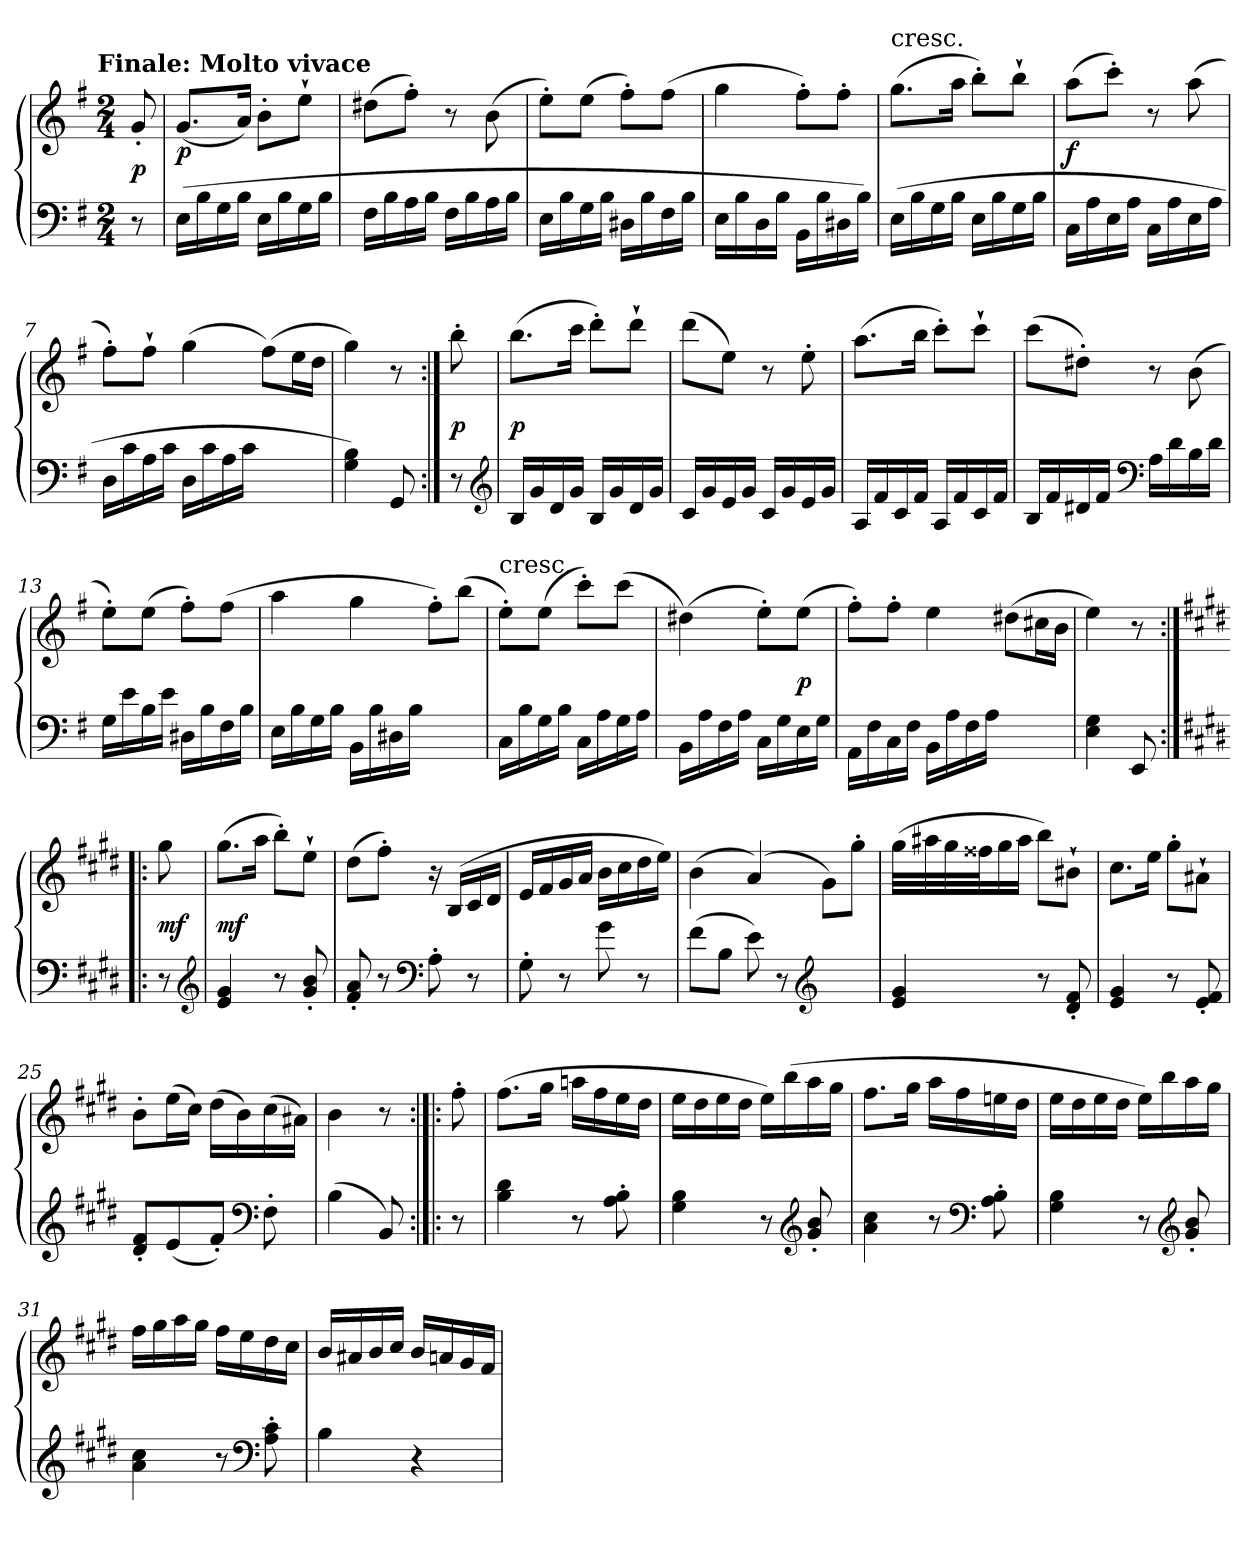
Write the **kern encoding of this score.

**kern	**kern	**dynam
*part1	*part1	*part1
*staff2	*staff1	*staff1/2
*clefF4	*clefG2	*
*k[f#]	*k[f#]	*
*e:	*e:	*
!!LO:TX:omd:t=Finale&colon; Molto vivace
*M2/4	*M2/4	*
*MM160	*MM160	*
=	=	=
8r	8g'/	p
=1	=1	=1
(16E\LL	(8.g/L	p
16B\	.	.
16G\	.	.
16B\JJ	16a/Jk)	.
16E\LL	8b'\L	.
16B\	.	.
16G\	8ee`\J	.
16B\JJ	.	.
=2	=2	=2
16F#\LL	(8dd#X\L	.
16B\	.	.
16A\	8ff#'\J)	.
16B\JJ	.	.
16F#\LL	8r	.
16B\	.	.
16A\	(8b\	.
16B\JJ	.	.
=3	=3	=3
16E\LL	8ee'\L)	.
16B\	.	.
16G\	(8ee\J	.
16B\JJ	.	.
16D#X\LL	8ff#'\L)	.
16B\	.	.
16F#\	(8ff#\J	.
16B\JJ	.	.
=4	=4	=4
16E\LL	4gg\	.
16B\	.	.
16D\	.	.
16B\JJ	.	.
16BB\LL	8ff#'\L)	.
16B\	.	.
16D#X\	8ff#'\J	.
16B\JJ)	.	.
=5	=5	=5
!	!LO:TX:t=cresc.	!
(16E\LL	(8.gg\L	.
16B\	.	.
16G\	.	.
16B\JJ	16aa\Jk	.
16E\LL	8bb'\L)	.
16B\	.	.
16G\	8bb`\J	.
16B\JJ	.	.
=6	=6	=6
16C\LL	(8aa\L	f
16A\	.	.
16E\	8ccc'\J)	.
16A\JJ	.	.
16C\LL	8r	.
16A\	.	.
16E\	(8aa\	.
16A\JJ	.	.
=7	=7	=7
16D\LL	8ff#'\L)	.
16c\	.	.
16A\	8ff#`\J	.
16c\JJ	.	.
16D\LL	(4gg	.
16c\	.	.
16A\	.	.
16c\JJ	.	.
4ryy	(8ff#\L)	.
.	16ee\L	.
.	16dd\JJ	.
=8	=8	=8
4G\ 4B\)	4gg\)	.
8GG/	8r	.
=:|!	=:|!	=:|!
8r	8bb'\	p
*clefG2	*	*
=9	=9	=9
16B/LL	(8.bb\L	p
16g/	.	.
16d/	.	.
16g/JJ	16ccc\Jk	.
16B/LL	8ddd'\L)	.
16g/	.	.
16d/	8ddd`\J	.
16g/JJ	.	.
=10	=10	=10
16c/LL	(8ddd\L	.
16g/	.	.
16e/	8ee\J)	.
16g/JJ	.	.
16c/LL	8r	.
16g/	.	.
16e/	8ee'\	.
16g/JJ	.	.
=11	=11	=11
16A/LL	(8.aa\L	.
16f#/	.	.
16c/	.	.
16f#/JJ	16bb\Jk	.
16A/LL	8ccc'\L)	.
16f#/	.	.
16c/	8ccc`\J	.
16f#/JJ	.	.
=12	=12	=12
16B/LL	(8ccc\L	.
16f#/	.	.
16d#X/	8dd#X'\J)	.
16f#/JJ	.	.
*clefF4	*	*
16A\LL	8r	.
16d#\	.	.
16B\	(8b\	.
16d#\JJ	.	.
=13	=13	=13
16G\LL	8ee'\L)	.
16e\	.	.
16B\	(8ee\J	.
16e\JJ	.	.
16D#X\LL	8ff#'\L)	.
16B\	.	.
16F#\	(8ff#\J	.
16B\JJ	.	.
=14	=14	=14
16E\LL	4aa	.
16B\	.	.
16G\	.	.
16B\JJ	.	.
16BB\LL	4gg\	.
16B\	.	.
16D#X\	.	.
16B\JJ	.	.
4ryy	8ff#'\L)	.
.	(8bb\J	.
=15	=15	=15
!	!LO:TX:t=cresc.	!
16C\LL	8ee'\L)	.
16B\	.	.
16G\	(8ee\J	.
16B\JJ	.	.
16C\LL	8ccc'\L)	.
16A\	.	.
16G\	(8ccc\J	.
16A\JJ	.	.
=16	=16	=16
16BB\LL	(4dd#X\)	.
16A\	.	.
16F#\	.	.
16A\JJ	.	.
16C\LL	8ee'\L)	.
16G\	.	.
16E\	(8ee\J	p
16G\JJ	.	.
=17	=17	=17
16AA\LL	8ff#'\L)	.
16F#\	.	.
16C\	8ff#'\J	.
16F#\JJ	.	.
16BB\LL	4ee	.
16A\	.	.
16F#\	.	.
16A\JJ	.	.
4ryy	(8dd#X\L	.
.	16cc#X\L	.
.	16b\JJ	.
=18	=18	=18
4E\ 4G\	4ee\)	.
8EE/	8r	.
=:|!|:	=:|!|:	=:|!|:
*k[f#c#g#d#]	*k[f#c#g#d#]	*
8r	8gg#\	mf
*clefG2	*	*
=19	=19	=19
4e/ 4g#/	(8.gg#\L	mf
.	16aa\Jk	.
8r	8bb'\L)	.
8g#'/ 8b'/	8ee`\J	.
=20	=20	=20
8f#'/ 8a'/	(8dd#\L	.
8r	8ff#'\J)	.
*clefF4	*	*
8A'\	16r	.
.	(16B/LL	.
8r	16c#/	.
.	16d#/JJ	.
=21	=21	=21
8G#'\	16e/LL	.
.	16f#/	.
8r	16g#/	.
.	16a/JJ	.
8g#\	16b\LL	.
.	16cc#\	.
8r	16dd#\	.
.	16ee\JJ)	.
=22	=22	=22
(8f#\L	(4b	.
8B\J	.	.
8e\)	(4a/)	.
8r	.	.
*clefG2	*	*
4ryy	8g#\L)	.
.	8gg#'\J	.
=23	=23	=23
4e/ 4g#/	(32gg#\LLL	.
.	32aa#X\	.
.	32gg#\	.
.	32ff##X\J	.
.	16gg#\	.
.	16aa#\JJ	.
8r	8bb\L)	.
8d#'/ 8f#'/	8b#X`\J	.
=24	=24	=24
4e/ 4g#/	8.cc#\L	.
.	16ee\Jk	.
8r	8gg#'\L	.
8e'/ 8f#'/	8a#X`\J	.
=25	=25	=25
8d#'/ 8f#'/L	8b'\L	.
(8e/	(16ee\L	.
.	16cc#\JJ)	.
8f#'/J)	(16dd#\LL	.
.	16b\)	.
*clefF4	*	*
8F#'\	(16cc#\	.
.	16a#X\JJ)	.
=26	=26	=26
(4B\	4b\	.
8BB/)	8r	.
=:|!|:	=:|!|:	=:|!|:
8r	8ff#'\	.
=27	=27	=27
4B\ 4d#\	(8.ff#\L	.
.	16gg#\Jk	.
8r	16aan\LL	.
.	16ff#\	.
8A'\ 8B'\	16ee\	.
.	16dd#\JJ	.
=28	=28	=28
4G#\ 4B\	16ee\LL	.
.	16dd#\	.
.	16ee\	.
.	16dd#\JJ	.
8r	16ee\LL)	.
.	(16bb\	.
*clefG2	*	*
8g#'/ 8b'/	16aa\	.
.	16gg#\JJ	.
=29	=29	=29
4a\ 4cc#\	8.ff#\L	.
.	16gg#\Jk	.
8r	16aa\LL	.
.	16ff#\	.
*clefF4	*	*
8A'\ 8B'\	16een\	.
.	16dd#\JJ	.
=30	=30	=30
4G#\ 4B\	16ee\LL	.
.	16dd#\	.
.	16ee\	.
.	16dd#\JJ	.
8r	16ee\LL)	.
.	16bb\	.
*clefG2	*	*
8g#'/ 8b'/	16aa\	.
.	16gg#\JJ	.
=31	=31	=31
4a\ 4cc#\	16ff#\LL	.
.	16gg#\	.
.	16aa\	.
.	16gg#\JJ	.
8r	16ff#\LL	.
.	16ee\	.
*clefF4	*	*
8A'\ 8c#'\	16dd#\	.
.	16cc#\JJ	.
=32	=32	=32
4B\	16b/LL	.
.	16a#X/	.
.	16b/	.
.	16cc#/JJ	.
4r	16b/LL	.
.	16an/	.
.	16g#/	.
.	16f#/JJ	.
=	=	=
*-	*-	*-
